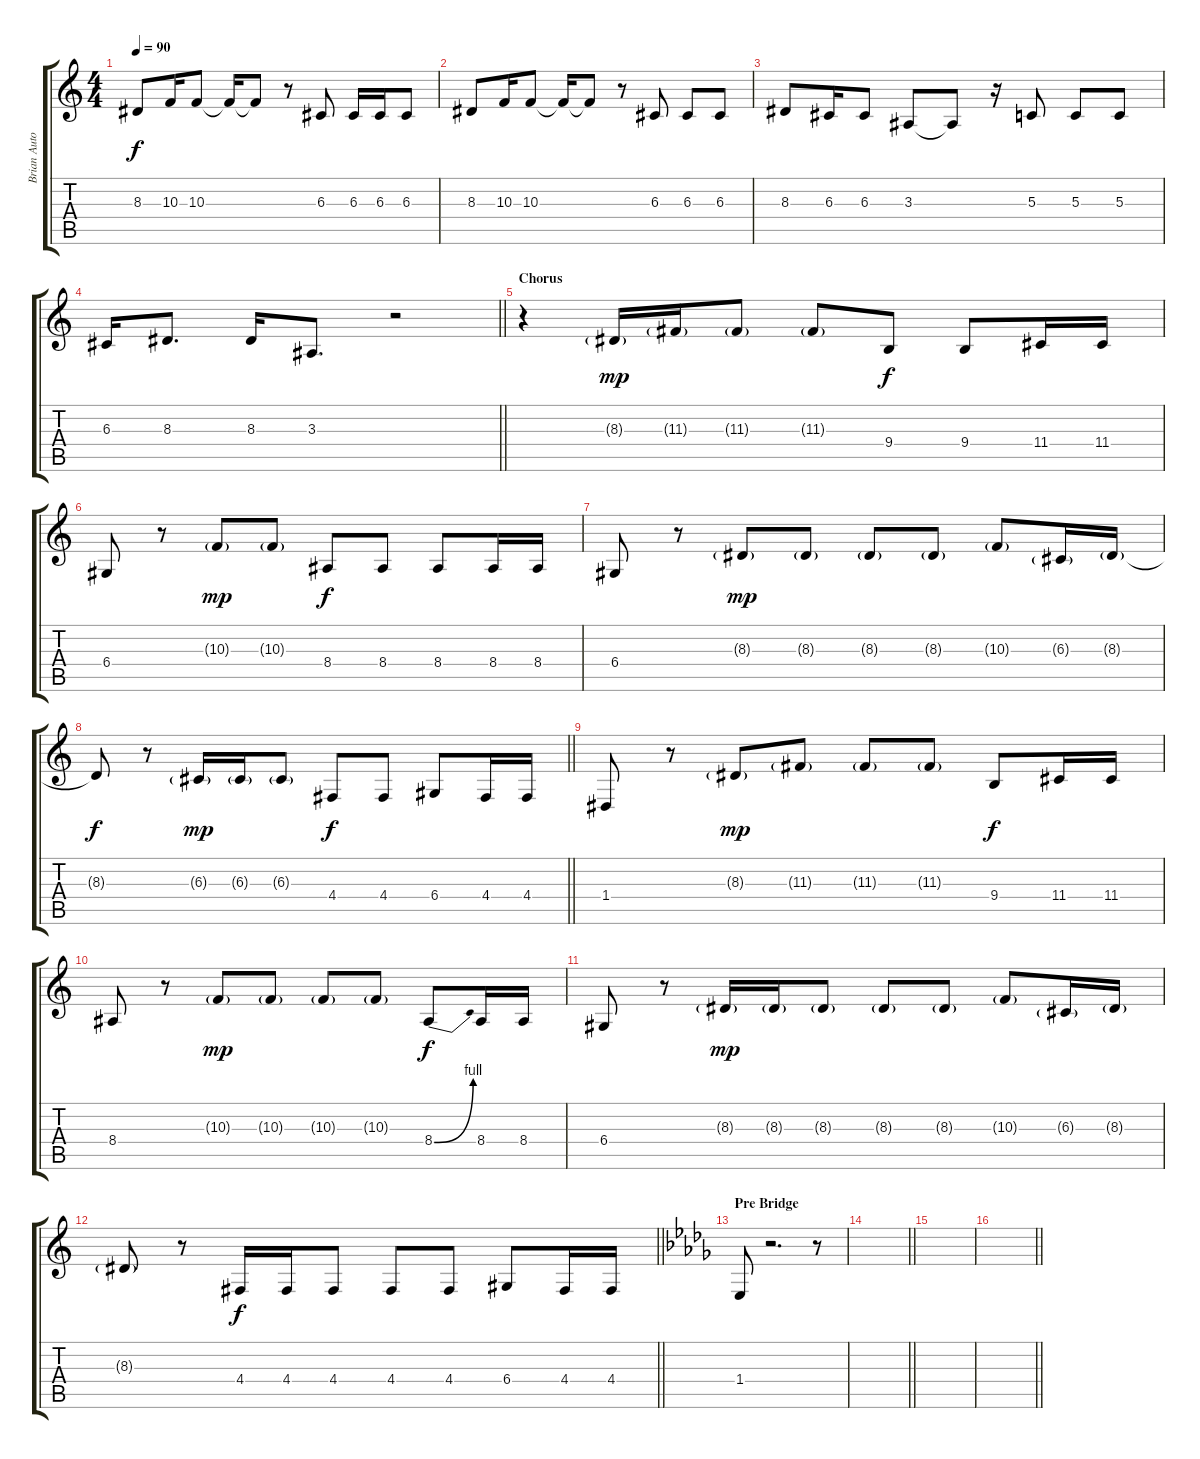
\track ("Brian Autore (Vocals)" "Brian Auto") {instrument oboe}
\staff {score tabs}
\tuning (E4 B3 G3 D3 A2 E2) {hide}
\ts (4 4)
\tempo 90
\clef g2
\ks c
8.3.8{dy f} 10.3.16 10.3.8 10.3{t}.16 10.3{t}.8 r.8 6.3.8 6.3.16 6.3.16 6.3.8 |
8.3.8 10.3.16 10.3.8 10.3{t}.16 10.3{t}.8 r.8 6.3.8 6.3.8 6.3.8 |
8.3.8 6.3.16 6.3.8 3.3.8 3.3{t}.8 r.16 5.3.8 5.3.8 5.3.8 |
\barLineRight lightlight
6.3.16 8.3.8{d} 8.3.16 3.3.8{d} r.2 |
\section ("" "Chorus")
r.4 8.3{g}.16{dy mp} 11.3{g}.16 11.3{g}.8 11.3{g}.8 9.4.8{dy f} 9.4.8 11.4.16 11.4.16 |
6.4.8 r.8 10.3{g}.8{dy mp} 10.3{g}.8 8.4.8{dy f} 8.4.8 8.4.8 8.4.16 8.4.16 |
6.4.8 r.8 8.3{g}.8{dy mp} 8.3{g}.8 8.3{g}.8 8.3{g}.8 10.3{g}.8 6.3{g}.16 8.3{g}.16 |
\barLineRight lightlight
8.3{t}.8{dy f} r.8 6.3{g}.16{dy mp} 6.3{g}.16 6.3{g}.8 4.4.8{dy f} 4.4.8 6.4.8 4.4.16 4.4.16 |
1.4.8 r.8 8.3{g}.8{dy mp} 11.3{g}.8 11.3{g}.8 11.3{g}.8 9.4.8{dy f} 11.4.16 11.4.16 |
8.4.8 r.8 10.3{g}.8{dy mp} 10.3{g}.8 10.3{g}.8 10.3{g}.8 8.4{be (bend 0 0 60 4)}.8{dy f} 8.4.16 8.4.16 |
6.4.8 r.8 8.3{g}.16{dy mp} 8.3{g}.16 8.3{g}.8 8.3{g}.8 8.3{g}.8 10.3{g}.8 6.3{g}.16 8.3{g}.16 |
\barLineRight lightlight
8.3{g}.8 r.8 4.4.16{dy f} 4.4.16 4.4.8 4.4.8 4.4.8 6.4.8 4.4.16 4.4.16 |
\section ("" "Pre Bridge")
\ks db
1.4.8 r.2{d} r.8 |
\barLineRight lightlight
|
|
\barLineRight lightlight
